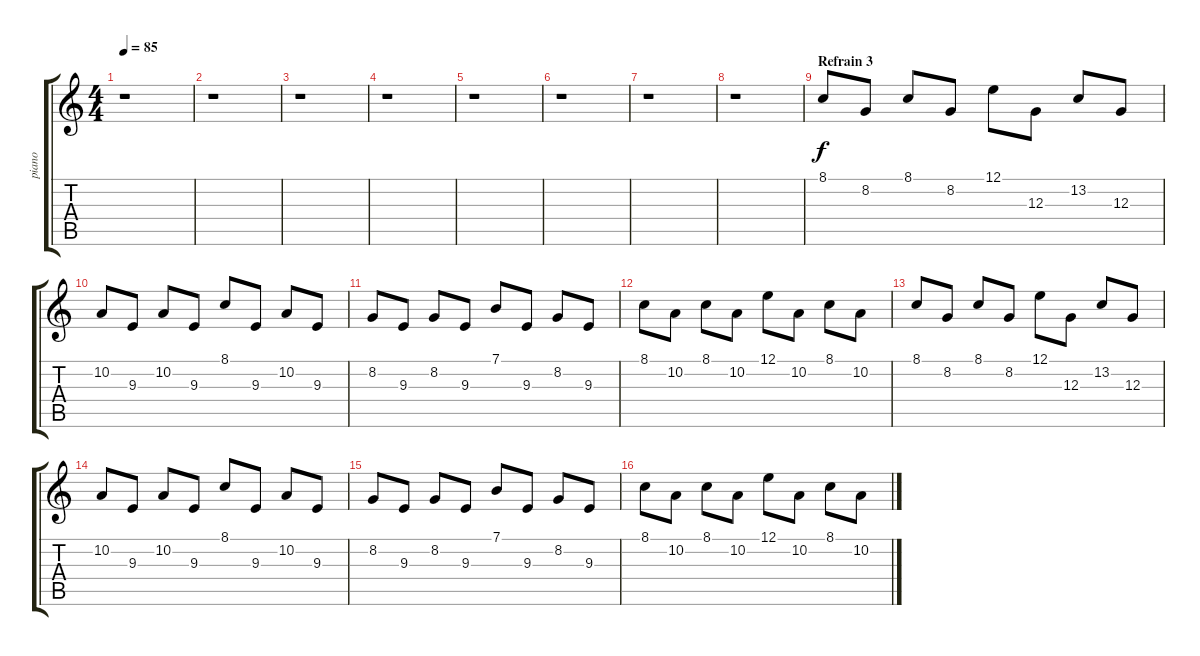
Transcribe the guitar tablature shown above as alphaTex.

\track ("piano" "piano") {instrument clavinet}
\staff {score tabs}
\tuning (E4 B3 G3 D3 A2 E2) {hide}
\ts (4 4)
\tempo 85
\clef g2
\ks c
r.1{dy f} |
r.1 |
r.1 |
r.1 |
r.1 |
r.1 |
r.1 |
r.1 |
\section ("" "Refrain 3")
8.1.8 8.2.8 8.1.8 8.2.8 12.1.8 12.3.8 13.2.8 12.3.8 |
10.2.8 9.3.8 10.2.8 9.3.8 8.1.8 9.3.8 10.2.8 9.3.8 |
8.2.8 9.3.8 8.2.8 9.3.8 7.1.8 9.3.8 8.2.8 9.3.8 |
8.1.8 10.2.8 8.1.8 10.2.8 12.1.8 10.2.8 8.1.8 10.2.8 |
8.1.8 8.2.8 8.1.8 8.2.8 12.1.8 12.3.8 13.2.8 12.3.8 |
10.2.8 9.3.8 10.2.8 9.3.8 8.1.8 9.3.8 10.2.8 9.3.8 |
8.2.8 9.3.8 8.2.8 9.3.8 7.1.8 9.3.8 8.2.8 9.3.8 |
8.1.8 10.2.8 8.1.8 10.2.8 12.1.8 10.2.8 8.1.8 10.2.8
